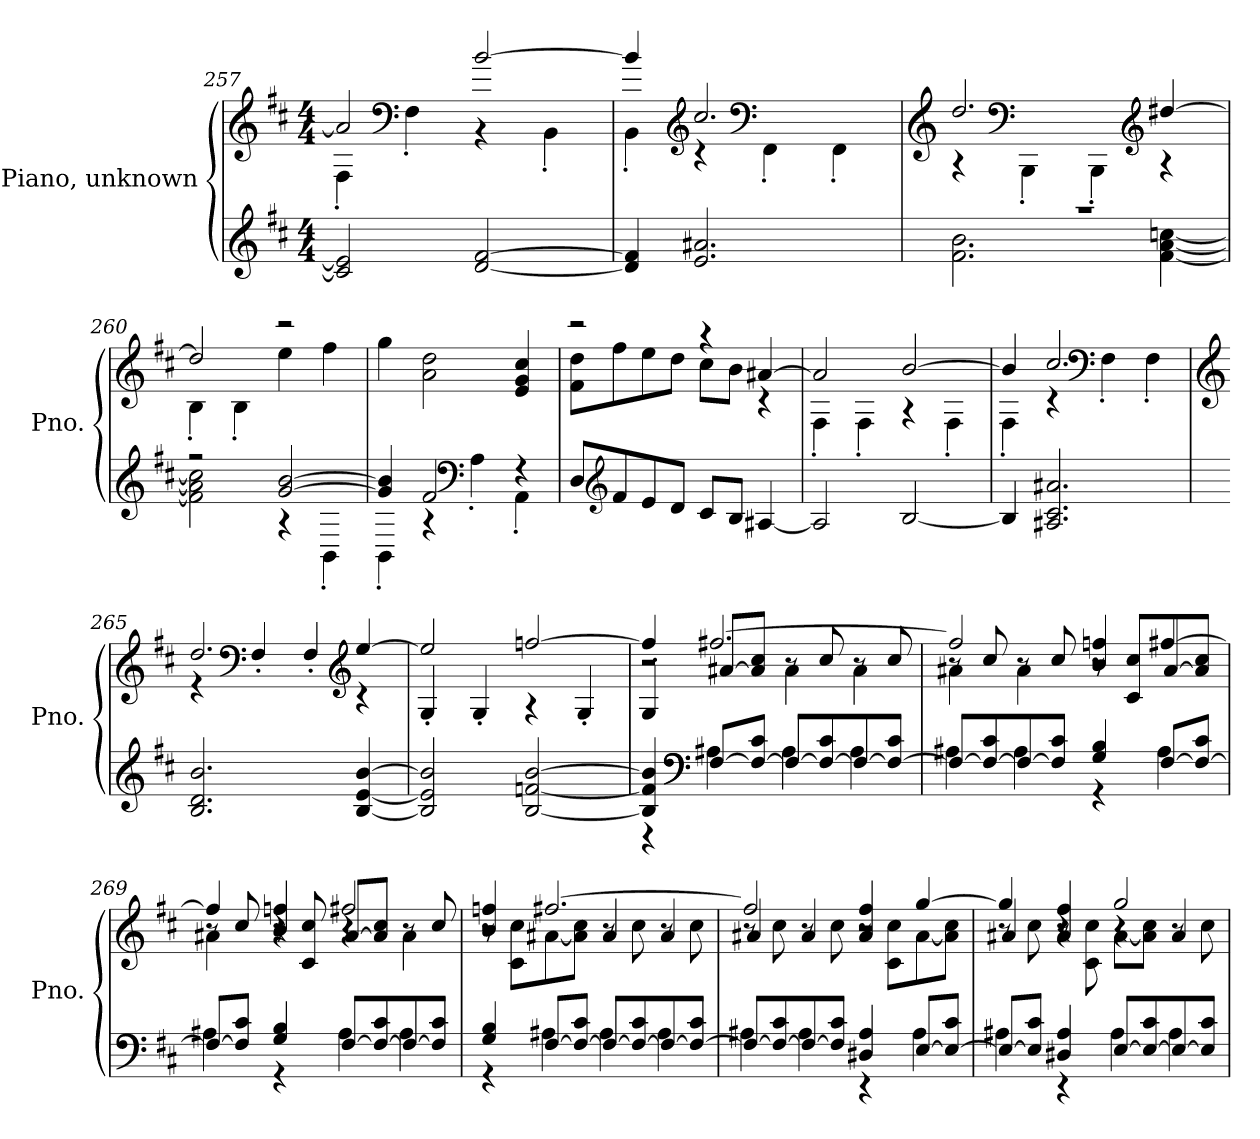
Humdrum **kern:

**kern	**kern
*part1	*part1
*staff2	*staff1
*I"Piano, unknown	*
*I'Pno.	*
*clefG2	*clefG2
*k[f#c#]	*k[f#c#]
*M4/4	*M4/4
=257	=257
*	*^
2c#/] 2e/]	2a#/]	4F#'\
*	*clefF4	*
.	.	4F#'\
[2d/ [2f#/	[2b/	4r
.	.	4BB'\
=258	=258	=258
4d/] 4f#/]	4b/]	4BB'\
*	*clefG2	*
2.e/ 2.a#X/	2.cc#/	4r
*	*clefF4	*
.	.	4FF#'\
.	.	4FF#'\
=259	=259	=259
*	*clefG2	*
*^	*	*
1r	2.f#\ 2.b\	2.dd/	4r
*	*	*clefF4	*
.	.	.	4BBB'\
.	.	.	4BBB'\
*	*	*clefG2	*
.	[4f#\ [4a\ [4ccn\	[4dd#X/	4r
!!LO:LB:g=z	!!
=260	=260	=260	=260
2r	2f#\] 2a\] 2cc\]	2dd#/]	4B'\
.	.	.	4B'\
[2g/ [2b/	4r	2r	4ee\
.	4BB'\	.	4ff#\
*	*	*v	*v
=261	=261	=261
4g/] 4b/]	4BB'\	4gg\
2f#/	4r	2a\ 2dd\
*clefF4	*	*
.	4A'\	.
4r	4AA'\	4e/ 4g/ 4cc#/
*v	*v	*
=262	=262
*	*^
8D/L	2r	8f#\ 8dd\L
*clefG2	*	*
8f#/	.	8ff#\
8e/	.	8ee\
8d/J	.	8dd\J
8c#/L	4r	8cc#\L
8B/J	.	8b\J
[4A#X/	[4a#X/	4r
=263	=263	=263
2A#/]	2a#/]	4F#'\
.	.	4F#'\
[2B/	[2b/	4r
.	.	4F#'\
=264	=264	=264
4B/]	4b/]	4F#'\
2.A#X/ 2.c#/ 2.a#X/	2.cc#/	4r
*	*clefF4	*
.	.	4F#'\
.	.	4F#'\
!!LO:PB:g=z	!!
=265	=265	=265
*	*clefG2	*
2.B/ 2.d/ 2.b/	2.dd/	4r
*	*clefF4	*
.	.	4F#'/
.	.	4F#'/
*	*clefG2	*
[4B/ [4e/ [4b/	[4ee/	4r
=266	=266	=266
2B/] 2e/] 2b/]	2ee/]	4G'/
.	.	4G'/
[2B/ [2fn/ [2b/	[2ffn/	4r
.	.	4G'/
=267	=267	=267
*^	*	*^
4B/] 4f/] 4b/]	4r	4ff/]	2r	4G'/
*clefF4	*	*	*	*
[8F#/L	4A#X\	[2.ff#X/	.	[8a#X/L
8F#/_ 8c#/J	.	.	.	8a#/] 8cc#/J
8F#/L_	4A#\	.	4a#\	8r
8F#/_ 8c#/	.	.	.	8cc#/
8F#/_	4A#\	.	4a#\	8r
8F#/_ 8c#/J	.	.	.	8cc#/
=268	=268	=268	=268	=268
8F#/L_	4A#X\	2ff#/]	4a#X\	8r
8F#/_ 8c#/	.	.	.	8cc#/
8F#/_	4A#\	.	4a#\	8r
8F#/] 8c#/J	.	.	.	8cc#/
4G/ 4B/	4r	4b/ 4ffn/	2r	8r
.	.	.	.	8c#/ 8cc#/L
[8F#/L	4A#\	[4ff#X/	.	[8a#/
8F#/_ 8c#/J	.	.	.	8a#/] 8cc#/J
!!LO:LB:g=z	!!	!!
=269	=269	=269	=269	=269
8F#/L_	4A#X\	4ff#/]	4a#X\	8r
8F#/] 8c#/J	.	.	.	8cc#/
4G/ 4B/	4r	4b/ 4ffn/	4r	8r
.	.	.	.	8c#/ 8cc#/
[8F#/L	4A#\	2ff#X/	4r	[8a#/L
8F#/_ 8c#/	.	.	.	8a#/] 8cc#/J
8F#/_	4A#\	.	4a#\	8r
8F#/] 8c#/J	.	.	.	8cc#/
=270	=270	=270	=270	=270
4G/ 4B/	4r	4b/ 4ffn/	8r	2r
.	.	.	8c#\ 8cc#\L	.
[8F#/L	4A#X\	[2.ff#X/	[8a#X\	.
8F#/_ 8c#/J	.	.	8a#\] 8cc#\J	.
8F#/L_	4A#\	.	8r	4a#/
8F#/_ 8c#/	.	.	8cc#\	.
8F#/_	4A#\	.	8r	4a#/
8F#/_ 8c#/J	.	.	8cc#\	.
=271	=271	=271	=271	=271
8F#/L_	4A#X\	2ff#/]	8r	4a#X/
8F#/_ 8c#/	.	.	8cc#\	.
8F#/_	4A#\	.	8r	4a#/
8F#/] 8c#/J	.	.	8cc#\	.
4D#X/ 4A#/	4r	4a#/ 4ff#/	8r	2r
.	.	.	8c#\ 8cc#\L	.
[8E/L	4A#\	[4gg/	[8a#\	.
8E/_ 8c#/J	.	.	8a#\] 8cc#\J	.
!!LO:LB:g=z	!!	!!
=272	=272	=272	=272	=272
8E/L_	4A#X\	4gg/]	8r	4a#X/
8E/] 8c#/J	.	.	8cc#\	.
4D#X/ 4A#/	4r	4a#/ 4ff#/	8r	4r
.	.	.	8c#\ 8cc#\	.
[8E/L	4A#\	2gg/	[8a#\L	4r
8E/_ 8c#/	.	.	8a#\] 8cc#\J	.
8E/_	4A#\	.	8r	4a#/
8E/] 8c#/J	.	.	8cc#\	.
*v	*v	*	*	*
*	*v	*v	*v
=	=
*-	*-
